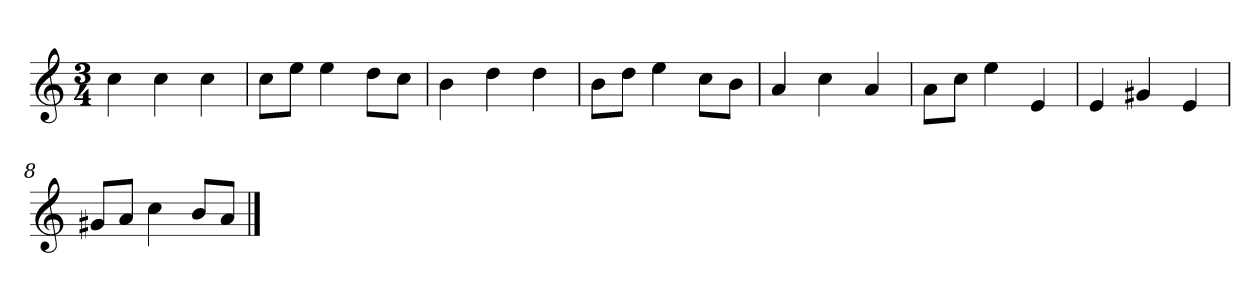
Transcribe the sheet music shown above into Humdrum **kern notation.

**kern
*part1
*staff1
*clefG2
*k[]
*a:
*M3/4
=
4cc
4cc
4cc
=2
8cc\L
8ee\J
4ee
8dd\L
8cc\J
=3
4b
4dd
4dd
=4
8b\L
8dd\J
4ee
8cc\L
8b\J
=5y
4a
4cc
4a
=6
8a\L
8cc\J
4ee
4e
=7
4e
4g#X
4e
=8
8g#X/L
8a/J
4cc
8b/L
8a/J
==
*-
